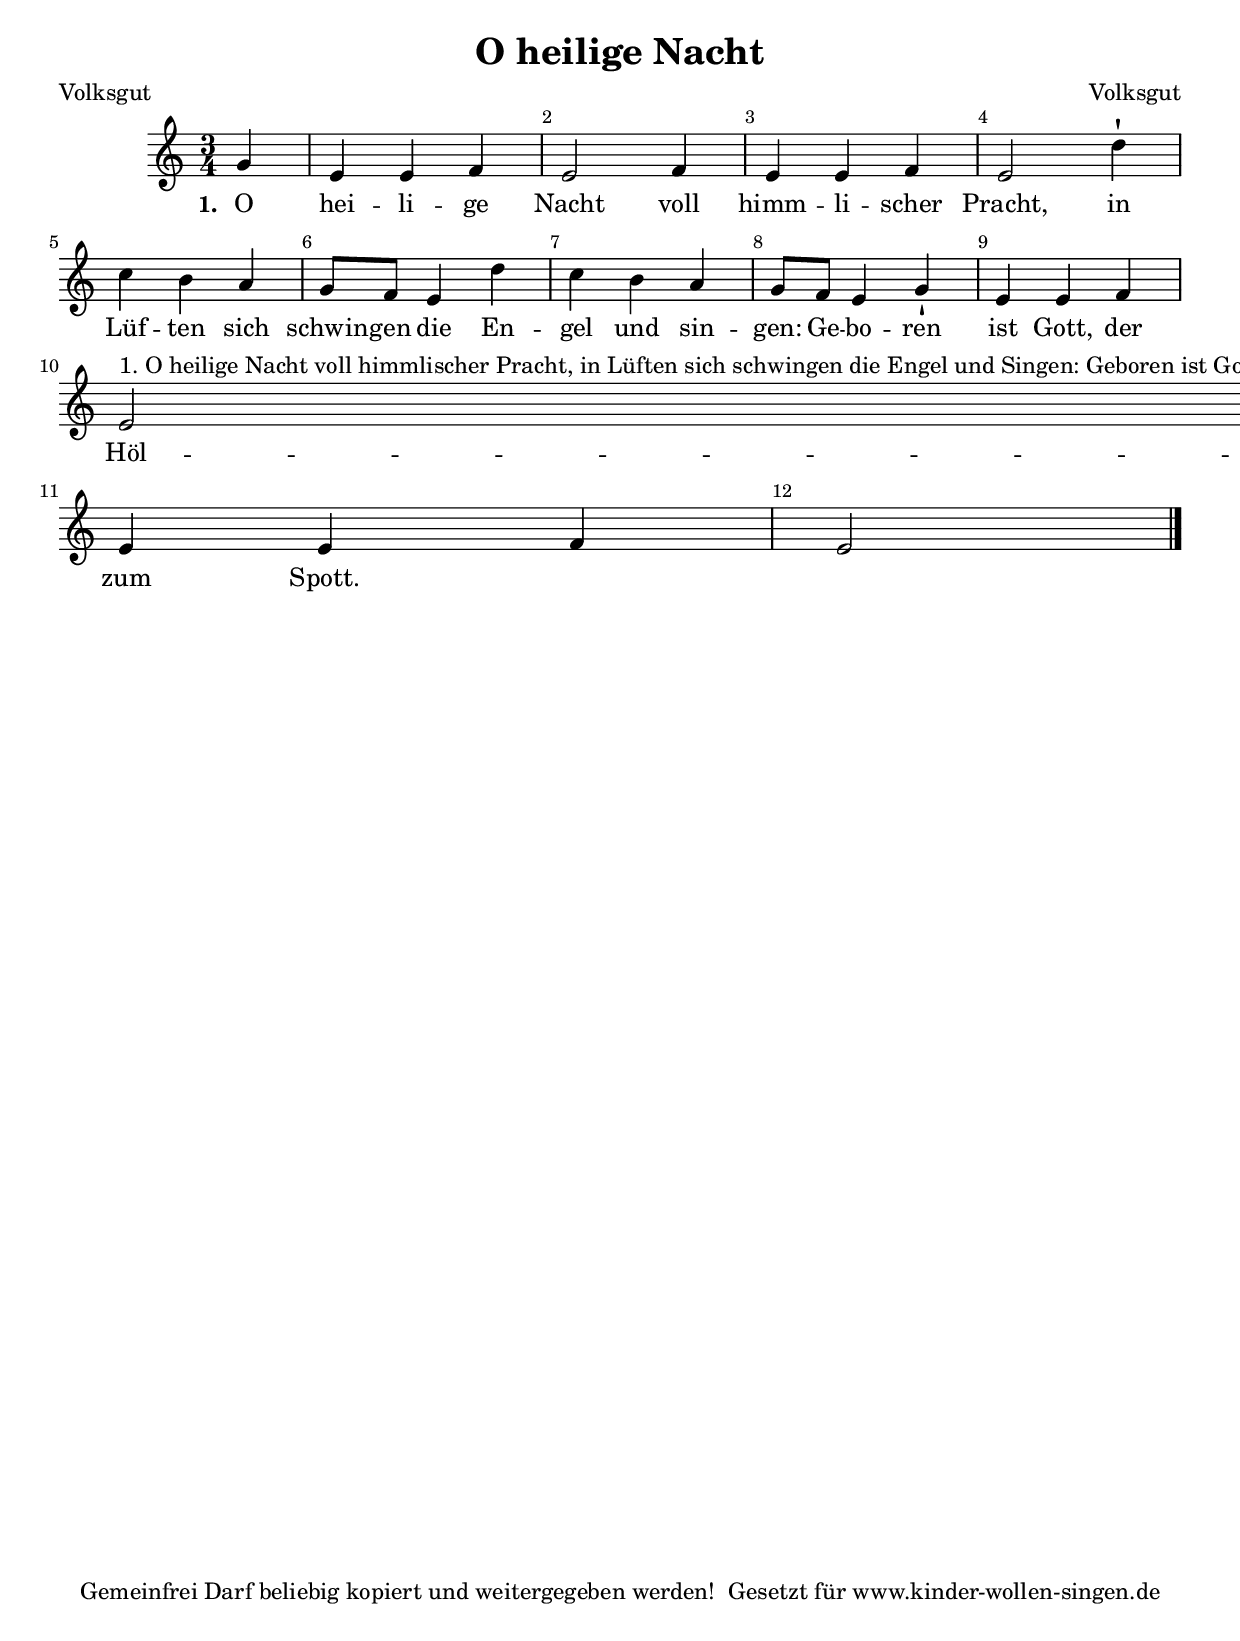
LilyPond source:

%=============================================
%   created by MuseScore Version: 0.9.6.3
%          Mittwoch, 24. November 2010
%=============================================

\version "2.12.0"



#(set-default-paper-size "a4")

\paper {
  line-width    = 190\mm
  left-margin   = 10\mm
  top-margin    = 10\mm
  bottom-margin = 20\mm
  %%indent = 0 \mm 
  %%set to ##t if your score is less than one page: 
  ragged-last-bottom = ##t 
  ragged-bottom = ##f  
  %% in orchestral scores you probably want the two bold slashes 
  %% separating the systems: so uncomment the following line: 
  %% system-separator-markup = \slashSeparator 
  }

\header {
    title = "O heilige Nacht"
    composer = "Volksgut"
    poet = "Volksgut"
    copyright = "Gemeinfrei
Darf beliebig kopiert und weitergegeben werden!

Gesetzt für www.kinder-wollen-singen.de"
    }

AvoiceAA = \relative c'{
    \set Staff.instrumentName = #""
    \set Staff.shortInstrumentName = #""
    \clef treble
    %staffkeysig
    \key c \major 
    %bartimesig: 
    \time 3/4 
    \partial 4
    g'4     e e f      | % 1
    e2 f4      | % 2
    e e f      | % 3
    e2 d'4-|       | % 4
    c b a      | % 5
    g8 f e4 d'      | % 6
    c b a      | % 7
    g8 f e4 g-|       | % 8
    e e f      | % 9
    e2 ^\markup {\upright  "1. O heilige Nacht voll himmlischer Pracht,
in Lüften sich schwingen die Engel und Singen:
Geboren ist Gott, der Hölle zum Spott.

2. Gott wird nun geehrt, der Friede vermehrt.
Die Schatten verschwinden, die Engel verkünden:
Die Rettung ist nah, der Heiland ist da."} f4      | % 10
    e e f      | % 11
    e2 \bar "|." 
}% end of last bar in partorvoice

      ApartAverseA = \lyricmode { \set stanza = " 1. " O hei -- li -- ge  Nacht voll himm -- li -- scher  Pracht, in Lüf -- ten  sich schwin -- gen  die En -- gel  und sin -- gen:  Ge -- bo -- ren  ist Gott, der Höl -- le  zum Spott. }

\score { 
    << 
        \context Staff = ApartA << 
            \context Voice = AvoiceAA \AvoiceAA
        >>

         \context Lyrics = ApartAverseA\lyricsto AvoiceAA  \ApartAverseA



      \set Score.skipBars = ##t
      %%\set Score.melismaBusyProperties = #'()
      \override Score.BarNumber #'break-visibility = #end-of-line-invisible %%every bar is numbered.!!!
      %% remove previous line to get barnumbers only at beginning of system.
       #(set-accidental-style 'modern-cautionary)
      \set Score.markFormatter = #format-mark-box-letters %%boxed rehearsal-marks
       \override Score.TimeSignature #'style = #'() %%makes timesigs always numerical
      %% remove previous line to get cut-time/alla breve or common time 
      \set Score.pedalSustainStyle = #'mixed 
       %% make spanners comprise the note it end on, so that there is no doubt that this note is included.
       \override Score.TrillSpanner #'(bound-details right padding) = #-2
      \override Score.TextSpanner #'(bound-details right padding) = #-1
      %% Lilypond's normal textspanners are too weak:  
      \override Score.TextSpanner #'dash-period = #1
      \override Score.TextSpanner #'dash-fraction = #0.5
      %% lilypond chordname font, like mscore jazzfont, is both far too big and extremely ugly (olagunde@start.no):
      \override Score.ChordName #'font-family = #'roman 
      \override Score.ChordName #'font-size =#0 
      %% In my experience the normal thing in printed scores is maj7 and not the triangle. (olagunde):
      \set Score.majorSevenSymbol = \markup {maj7}
  >>

  %% Boosey and Hawkes, and Peters, have barlines spanning all staff-groups in a score,
  %% Eulenburg and Philharmonia, like Lilypond, have no barlines between staffgroups.
  %% If you want the Eulenburg/Lilypond style, comment out the following line:
  \layout {\context {\Score \consists Span_bar_engraver}}
}%% end of score-block 

#(set-global-staff-size 20)
